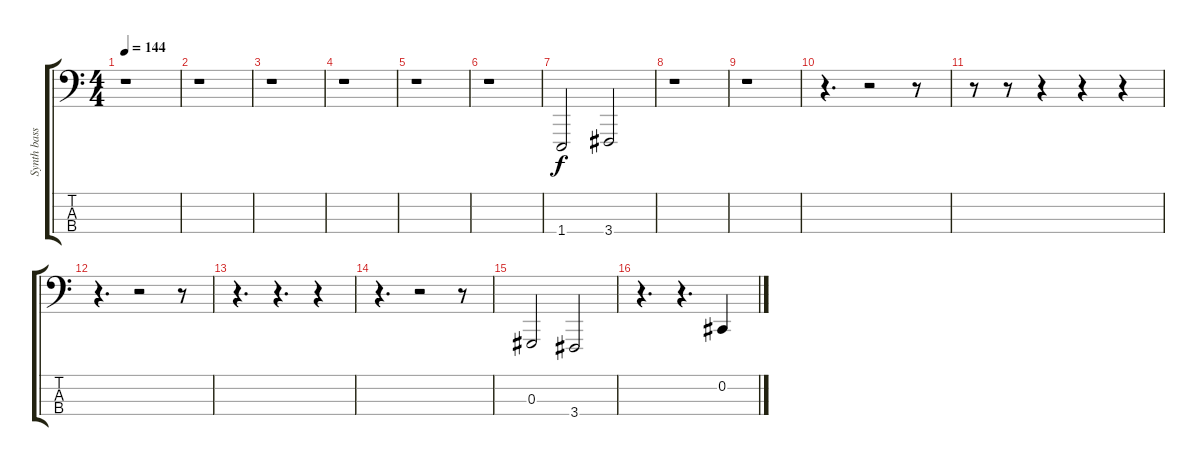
\track ("Synth bass" "Synth bass") {instrument lead8bassandlead}
\staff {score tabs}
\tuning (Gb2 Db2 Ab1 Eb1) {hide}
\ts (4 4)
\tempo 144
\clef f4
\ks c
r.1{dy f} |
r.1 |
r.1 |
r.1 |
r.1 |
r.1 |
1.4.2 3.4.2 |
r.1 |
r.1 |
r.4{d} r.2 r.8 |
r.8 r.8 r.4 r.4 r.4 |
r.4{d} r.2 r.8 |
r.4{d} r.4{d} r.4 |
r.4{d} r.2 r.8 |
0.3.2 3.4.2 |
r.4{d} r.4{d} 0.2.4
